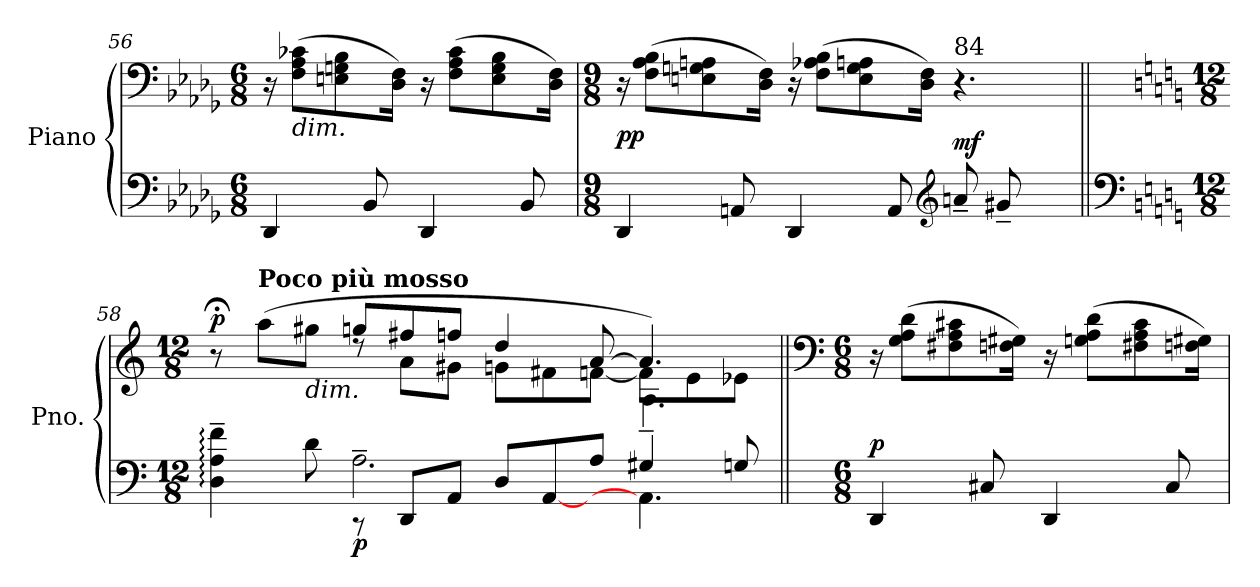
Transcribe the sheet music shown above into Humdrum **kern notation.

**kern	**kern	**dynam
*part1	*part1	*part1
*staff2	*staff1	*staff1/2
*I"Piano	*	*
*I'Pno.	*	*
*clefF4	*clefF4	*
*k[b-e-a-d-g-]	*k[b-e-a-d-g-]	*
*M6/8	*M6/8	*
=56	=56	=56
4DD-/	16r	.
!	!LO:TX:b:i:t=dim.	!
.	(>8F\ 8A-\ 8c-X\L	.
.	8En\ 8Gn\ 8B-\	.
8BB-/	.	.
.	16D-\ 16F\Jk)	.
4DD-/	16r	.
.	(>8F\ 8A-\ 8c-\L	.
.	8E\ 8G\ 8B-\	.
8BB-/	.	.
.	16D-\ 16F\Jk)	.
!!LO:PB:g=z
=57	=57	=57
*M9/8	*M9/8	*
*	*^	*
!	!	!	!LO:DY:b
4DD-/	16r	1ryy	pp
.	(>8F\ 8A-\ 8B-\L	.	.
.	8En\ 8Gn\ 8An\	.	.
8AAn/	.	.	.
.	16D-\ 16F\Jk)	.	.
4DD-/	16r	.	.
.	(>8F\ 8A-X\ 8B-\L	.	.
.	8E\ 8G\ 8An\	.	.
8AA/	.	.	.
.	16D-\ 16F\Jk)	.	.
*clefG2	*	*	*
!	!LO:TX:a:t=84	!	!
!	!	!	!LO:DY:a=2
8an~/L	4.r	.	mf
8g#X~/	.	.	.
*	*clefG2	*	*
8ryy	.	8gn~\J	.
*	*v	*v	*
=58||	=58||	=58||
*clefF4	*	*
*k[]	*k[]	*
*M12/8	*M12/8	*
*^	*^	*
*	*	*	*^	*
!	!	!	!	!	!LO:DY:a
4D\:~ 4A\:~ 4f\:~	4.ryy	8r;<	4.ryy	8ryy	p
!	!	!LO:TX:a:B:t=Poco più mosso	!	!	!
*	*	*	*v	*v	*
.	.	(>8aa\L	.	.
!	!	!LO:TX:b:i:t=dim.	!	!
8d\	.	8gg#X\J	.	.
!	!	!	!	!LO:DY:b=2
2.A~\	8r	8ggn/L	8rdd	p
.	8DD/L	8ff#X/	8a\L	.
.	8AA/J	8ffn/J	8g#X\J	.
.	8D/L	4dd/	8gn\L	.
.	[8AA/	.	8f#X\	.
.	8A/J	[8a/	[8fn\J	.
*	*	*	*^	*
4G#X~/	4.AA\]	4.a/])	8f\L]	4.A\	.
.	.	.	8e\	.	.
8Gn/	.	.	8e-X\J	.	.
*v	*v	*	*	*	*
*	*v	*v	*v	*
!!LO:LB:g=z
=59||	=59||	=59||
*	*clefF4	*
*M6/8	*M6/8	*
*	*^	*
!	!LO:TX:a:t=78	!	!
!	!	!	!LO:DY:a=2
*	*v	*v	*
4DD/	16r	p
.	(>8G\ 8A\ 8d\L	.
.	8F#X\ 8A\ 8c#X\	.
8C#X/	.	.
.	16Fn\ 16G#X\Jk)	.
4DD/	16r	.
.	(>8Gn\ 8A\ 8d\L	.
.	8F#X\ 8A\ 8c#\	.
8C#/	.	.
.	16Fn\ 16G#X\Jk)	.
=	=	=
*-	*-	*-
